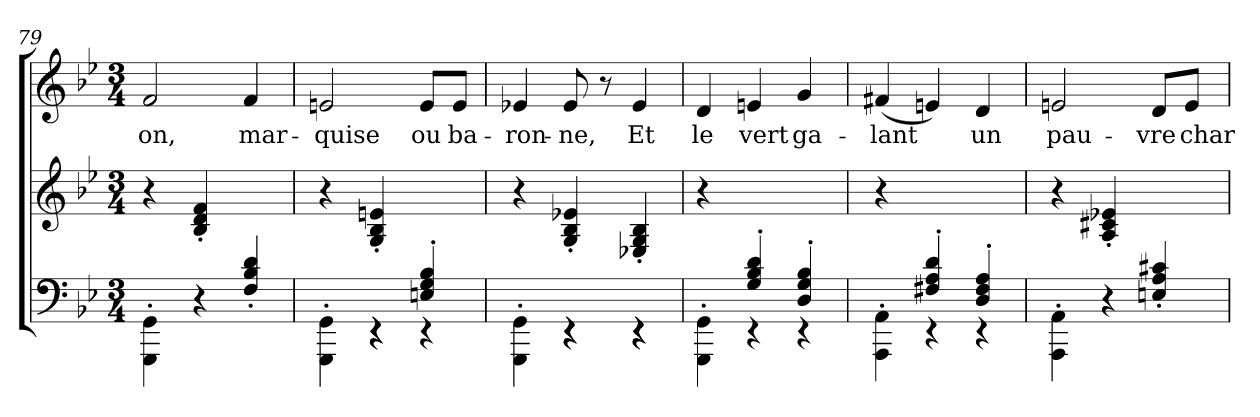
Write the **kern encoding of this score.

**kern	**kern	**kern	**text
*part3	*part2	*part1	*part1
*staff3	*staff2	*staff1	*staff1
*clefF4	*clefG2	*clefG2	*
*k[b-e-]	*k[b-e-]	*k[b-e-]	*
*B-:	*B-:	*B-:	*
*M3/4	*M3/4	*M3/4	*
=79	=79	=79	=79
!	!	!	!LO:LY:b
4GGG\'> 4GG\'>	4r	2f/	-on,
4r	4B-/'< 4d/'< 4f/'<	.	.
!	!	!	!LO:LY:b
4F/'> 4B-/'> 4d/'>	4ryy	4f/	mar-
=80	=80	=80	=80
*^	*	*	*
!	!	!	!	!LO:LY:b
4GGG\'> 4GG\'>	4ryy	4r	2en/	-quise
4rEE	4rEE	4G/'> 4B-/'> 4en/'>	.	.
!	!	!	!	!LO:LY:b
4En/'> 4G/'> 4B-/'>	4rEE	4ryy	8e/L	ou
!	!	!	!	!LO:LY:b
.	.	.	8e/J	ba-
!!LO:LB:g=z
=81	=81	=81	=81	=81
!	!	!	!	!LO:LY:b
4GGG\'> 4GG\'>	4ryy	4r	4e-X/	-ron-
!	!	!	!	!LO:LY:b
4rEE	4rEE	4G/'> 4B-/'> 4e-X/'>	8e-/	-ne,
.	.	.	8r	.
!	!	!	!	!LO:LY:b
4rEE	4rEE	4E-X/'> 4G/'> 4B-/'>	4e-/	Et
=82	=82	=82	=82	=82
!	!	!	!	!LO:LY:b
4GGG\'> 4GG\'>	4ryy	4r	4d/	le
!	!	!	!	!LO:LY:b
4G/'> 4B-/'> 4d/'>	4rEE	2ryy	4en/	vert
!	!	!	!	!LO:LY:b
4D/'> 4G/'> 4B-/'>	4rEE	.	4g/	ga-
=83	=83	=83	=83	=83
!	!	!	!	!LO:LY:b
4AAA\'> 4AA\'>	4ryy	4r	(<4f#X/	-lant
4F#X/'> 4A/'> 4d/'>	4rEE	2ryy	4en/)	.
!	!	!	!	!LO:LY:b
4D/'> 4F#/'> 4A/'>	4rEE	.	4d/	un
=84	=84	=84	=84	=84
!	!	!	!	!LO:LY:b
*v	*v	*	*	*
4AAA\'> 4AA\'>	4r	2en/	pau-
4r	4A/'> 4c#X/'> 4e-X/'>	.	.
!	!	!	!LO:LY:b
4En/'> 4A/'> 4c#X/'>	4ryy	8d/L	-vre
!	!	!	!LO:LY:b
.	.	8e/J	char-
=	=	=	=
*-	*-	*-	*-
